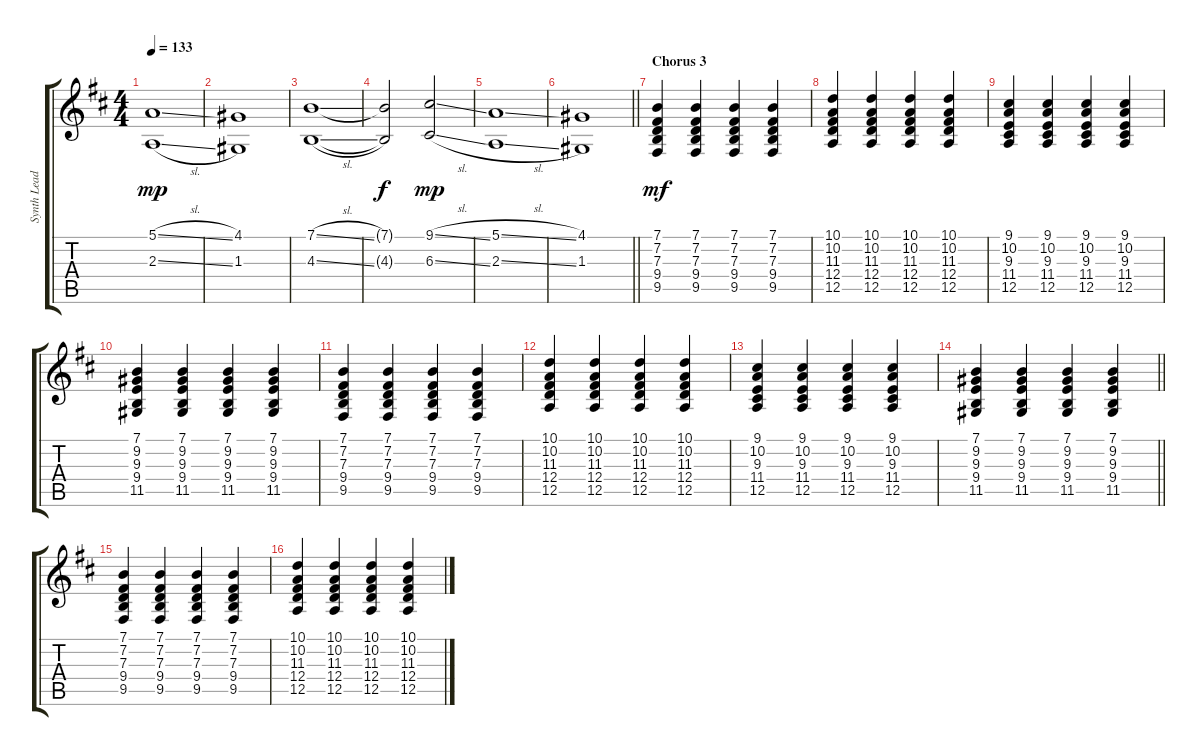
\track ("Synth Lead" "Synth Lead") {instrument flute}
\staff {score tabs}
\tuning (E4 B3 G3 D3 A2 E2) {hide}
\ts (4 4)
\tempo 133
\clef g2
\ks bminor
(5.1{sl} 2.3{sl}).1{dy mp} |
(4.1 1.3).1 |
(7.1{sl} 4.3{sl}).1 |
(7.1{t} 4.3{t}).2{dy f} (9.1{sl} 6.3{sl}).2{dy mp} |
(5.1{sl} 2.3{sl}).1 |
\barLineRight lightlight
(4.1 1.3).1 |
\section ("" "Chorus 3")
(7.1 7.2 7.3 9.4 9.5).4{dy mf} (7.1 7.2 7.3 9.4 9.5).4 (7.1 7.2 7.3 9.4 9.5).4 (7.1 7.2 7.3 9.4 9.5).4 |
(10.1 10.2 11.3 12.4 12.5).4 (10.1 10.2 11.3 12.4 12.5).4 (10.1 10.2 11.3 12.4 12.5).4 (10.1 10.2 11.3 12.4 12.5).4 |
(9.1 10.2 9.3 11.4 12.5).4 (9.1 10.2 9.3 11.4 12.5).4 (9.1 10.2 9.3 11.4 12.5).4 (9.1 10.2 9.3 11.4 12.5).4 |
(7.1 9.2 9.3 9.4 11.5).4 (7.1 9.2 9.3 9.4 11.5).4 (7.1 9.2 9.3 9.4 11.5).4 (7.1 9.2 9.3 9.4 11.5).4 |
(7.1 7.2 7.3 9.4 9.5).4 (7.1 7.2 7.3 9.4 9.5).4 (7.1 7.2 7.3 9.4 9.5).4 (7.1 7.2 7.3 9.4 9.5).4 |
(10.1 10.2 11.3 12.4 12.5).4 (10.1 10.2 11.3 12.4 12.5).4 (10.1 10.2 11.3 12.4 12.5).4 (10.1 10.2 11.3 12.4 12.5).4 |
(9.1 10.2 9.3 11.4 12.5).4 (9.1 10.2 9.3 11.4 12.5).4 (9.1 10.2 9.3 11.4 12.5).4 (9.1 10.2 9.3 11.4 12.5).4 |
\barLineRight lightlight
(7.1 9.2 9.3 9.4 11.5).4 (7.1 9.2 9.3 9.4 11.5).4 (7.1 9.2 9.3 9.4 11.5).4 (7.1 9.2 9.3 9.4 11.5).4 |
(7.1 7.2 7.3 9.4 9.5).4 (7.1 7.2 7.3 9.4 9.5).4 (7.1 7.2 7.3 9.4 9.5).4 (7.1 7.2 7.3 9.4 9.5).4 |
(10.1 10.2 11.3 12.4 12.5).4 (10.1 10.2 11.3 12.4 12.5).4 (10.1 10.2 11.3 12.4 12.5).4 (10.1 10.2 11.3 12.4 12.5).4
